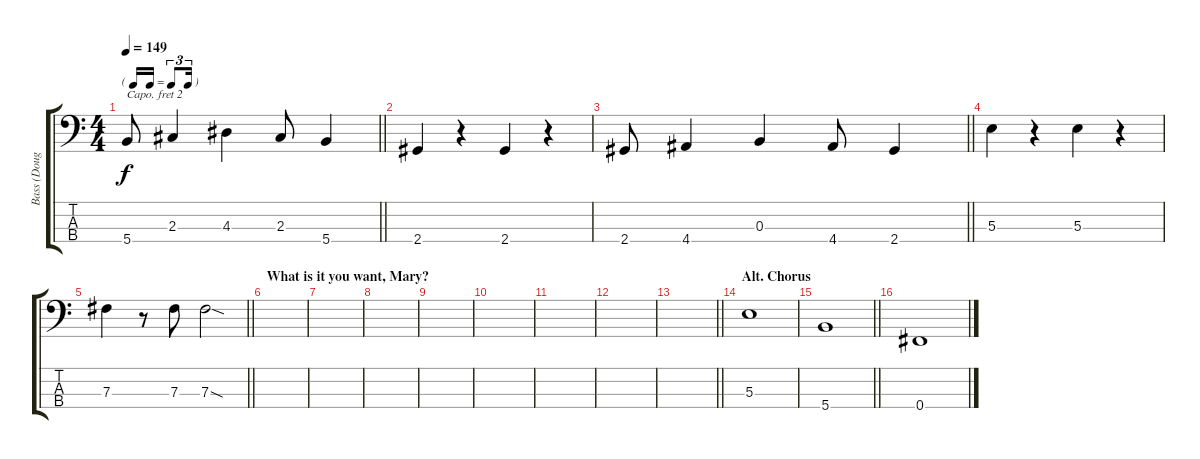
\track ("Bass (Dougie)" "Bass (Doug") {instrument fretlessbass}
\staff {score tabs}
\capo 2
\tuning (G2 D2 A1 E1) {hide}
\ts (4 4)
\tf triplet16th
\tempo 149
\clef f4
\barLineRight lightlight
\ks c
5.4.8{dy f} 2.3.4 4.3.4 2.3.8 5.4.4 |
2.4.4 r.4 2.4.4 r.4 |
\barLineRight lightlight
2.4.8 4.4.4 0.3.4 4.4.8 2.4.4 |
5.3.4 r.4 5.3.4 r.4 |
\barLineRight lightlight
7.3.4 r.8 7.3.8 7.3{sod}.2 |
\section ("" "What is it you want, Mary?")
|
|
|
|
|
|
|
\barLineRight lightlight
|
\section ("" "Alt. Chorus")
5.3.1 |
\barLineRight lightlight
5.4.1 |
0.4.1
